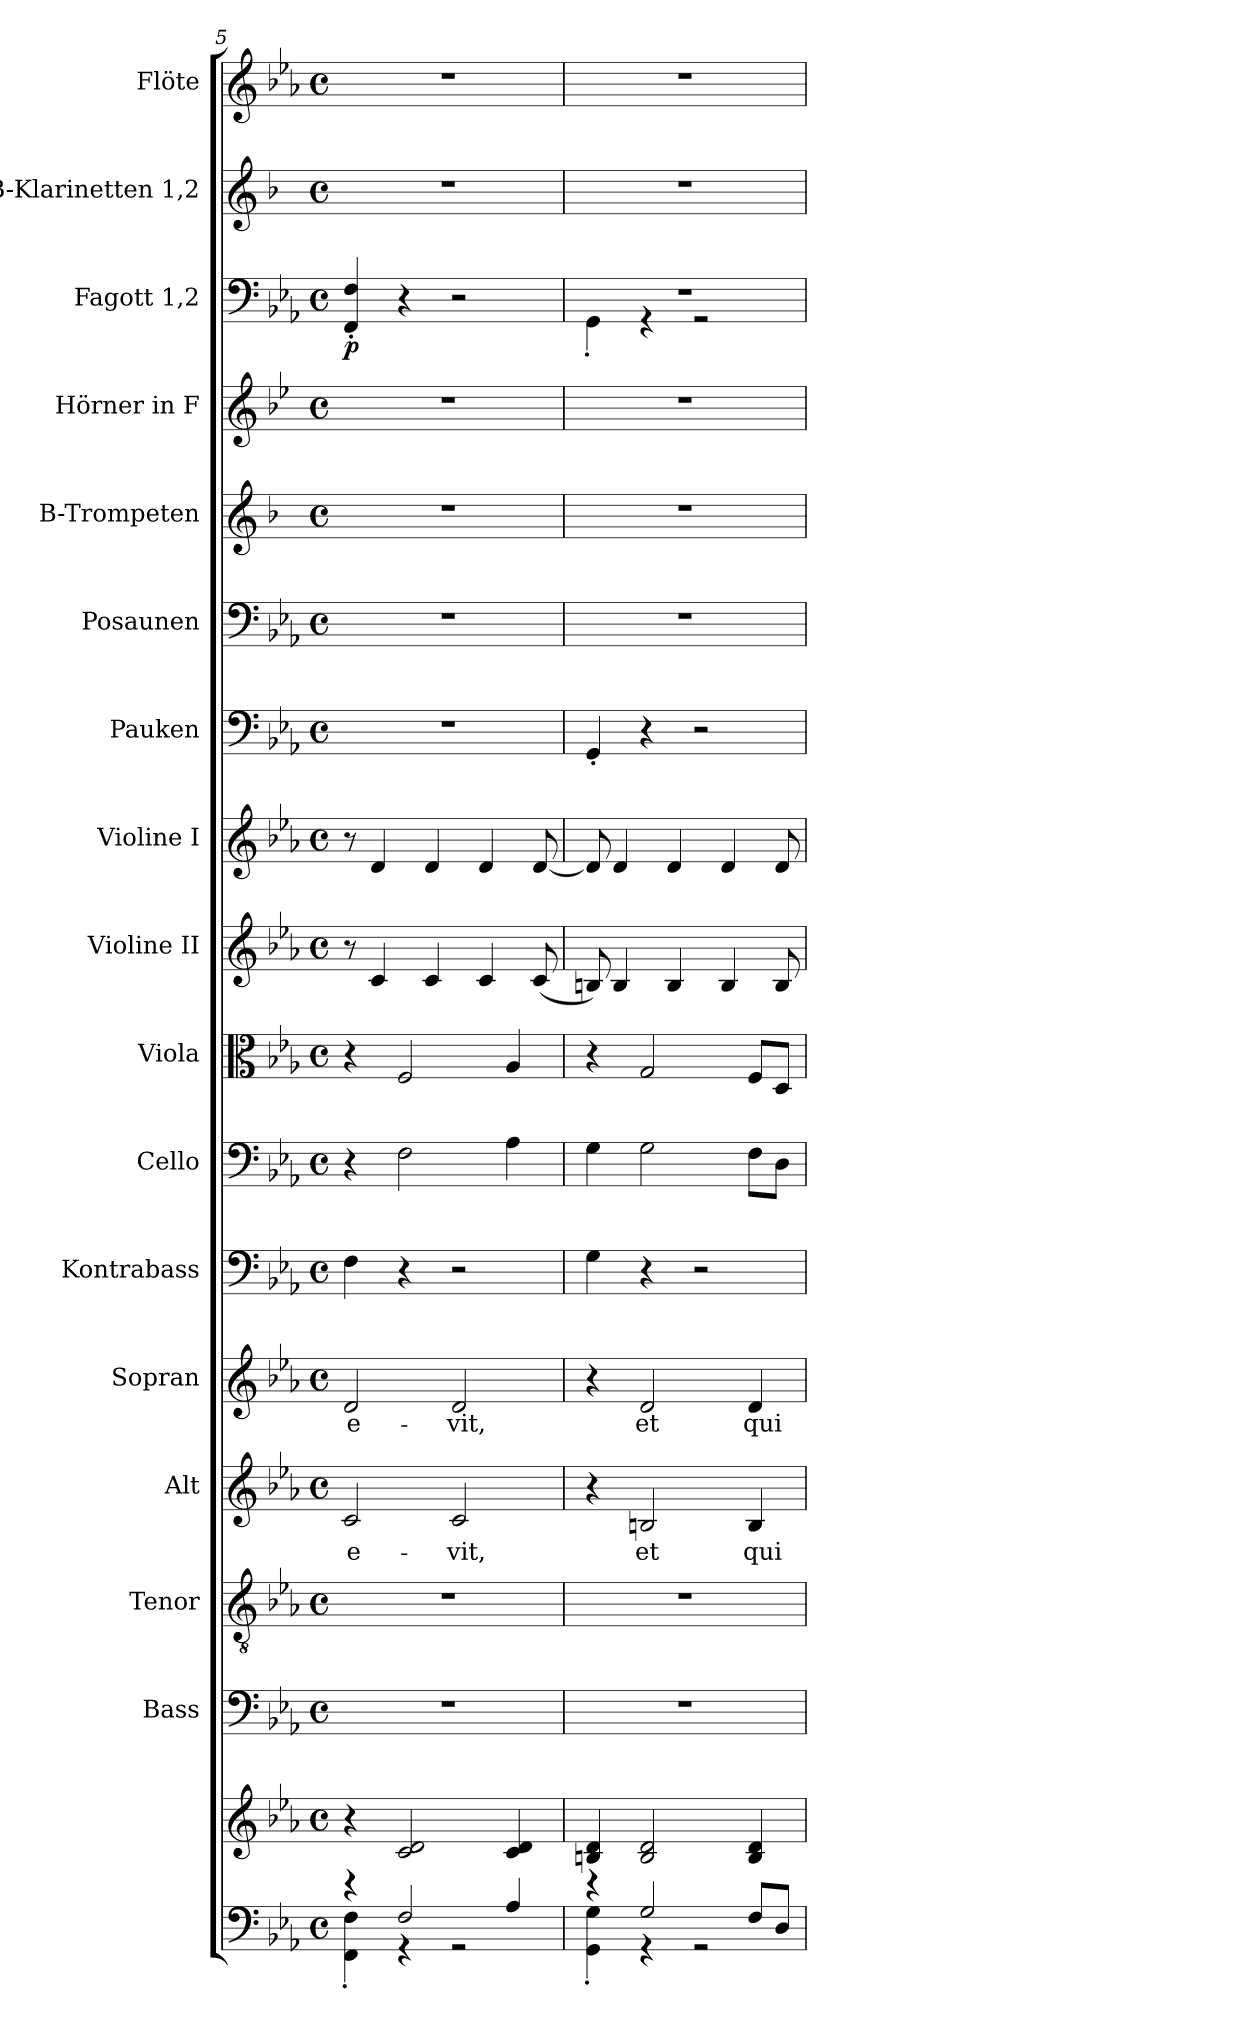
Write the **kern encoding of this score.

**kern	**kern	**kern	**kern	**kern	**text	**kern	**text	**kern	**kern	**kern	**kern	**kern	**kern	**kern	**kern	**kern	**kern	**dynam	**kern	**kern
*part17	*part17	*part16	*part15	*part14	*part14	*part13	*part13	*part12	*part11	*part10	*part9	*part8	*part7	*part6	*part5	*part4	*part3	*part3	*part2	*part1
*staff18	*staff17	*staff16	*staff15	*staff14	*staff14	*staff13	*staff13	*staff12	*staff11	*staff10	*staff9	*staff8	*staff7	*staff6	*staff5	*staff4	*staff3	*staff3	*staff2	*staff1
*	*	*I"Bass	*I"Tenor	*I"Alt	*	*I"Sopran	*	*I"Kontrabass	*I"Cello	*I"Viola	*I"Violine II	*I"Violine I	*I"Pauken	*I"Posaunen	*I"B-Trompeten	*I"Hörner in F	*I"Fagott 1,2	*	*I"B-Klarinetten 1,2	*I"Flöte
*	*	*I'B.	*I'T.	*I'A.	*	*I'S.	*	*I'Kb.	*	*I'Vla.	*I'Vl. II	*I'Vl. I	*I'Pk.	*I'Pos.	*I'B Trp.	*	*I'Fg.	*	*I'Kl.	*I'Fl.
*clefF4	*clefG2	*clefF4	*clefGv2	*clefG2	*	*clefG2	*	*clefF4	*clefF4	*clefC3	*clefG2	*clefG2	*clefF4	*clefF4	*clefG2	*clefG2	*clefF4	*	*clefG2	*clefG2
*	*	*	*	*	*	*	*	*ITrd7c12	*	*	*	*	*	*	*ITrd1c2	*ITrd4c7	*	*	*ITrd1c2	*
*k[b-e-a-]	*k[b-e-a-]	*k[b-e-a-]	*k[b-e-a-]	*k[b-e-a-]	*	*k[b-e-a-]	*	*k[b-e-a-]	*k[b-e-a-]	*k[b-e-a-]	*k[b-e-a-]	*k[b-e-a-]	*k[b-e-a-]	*k[b-e-a-]	*k[b-e-a-]	*k[b-e-a-]	*k[b-e-a-]	*	*k[b-e-a-]	*k[b-e-a-]
*E-:	*E-:	*E-:	*E-:	*E-:	*	*E-:	*	*E-:	*E-:	*E-:	*E-:	*E-:	*E-:	*E-:	*E-:	*E-:	*E-:	*	*E-:	*E-:
*M4/4	*M4/4	*M4/4	*M4/4	*M4/4	*	*M4/4	*	*M4/4	*M4/4	*M4/4	*M4/4	*M4/4	*M4/4	*M4/4	*M4/4	*M4/4	*M4/4	*	*M4/4	*M4/4
*met(c)	*met(c)	*met(c)	*met(c)	*met(c)	*	*met(c)	*	*met(c)	*met(c)	*met(c)	*met(c)	*met(c)	*met(c)	*met(c)	*met(c)	*met(c)	*met(c)	*	*met(c)	*met(c)
=5	=5	=5	=5	=5	=5	=5	=5	=5	=5	=5	=5	=5	=5	=5	=5	=5	=5	=5	=5	=5
*^	*	*	*	*	*	*	*	*	*	*	*	*	*	*	*	*	*	*	*	*
!	!	!	!	!	!	!LO:LY:b	!	!LO:LY:b	!	!	!	!	!	!	!	!	!	!	!LO:DY:b	!	!
4rd	4FF\'> 4F\'>	4r	1r	1r	2c/	-e-	2d/	-e-	4FF\	4r	4r	8r	8r	1r	1r	1r	1r	4FF/'< 4F/'<	p	1r	1r
.	.	.	.	.	.	.	.	.	.	.	.	4c/	4d/	.	.	.	.	.	.	.	.
2F/	4rGG	2c/ 2d/	.	.	.	.	.	.	4r	2F\	2F/	.	.	.	.	.	.	4r	.	.	.
.	.	.	.	.	.	.	.	.	.	.	.	4c/	4d/	.	.	.	.	.	.	.	.
!	!	!	!	!	!	!LO:LY:b	!	!LO:LY:b	!	!	!	!	!	!	!	!	!	!	!	!	!
.	2rGG	.	.	.	2c/	-vit,	2d/	-vit,	2r	.	.	.	.	.	.	.	.	2r	.	.	.
.	.	.	.	.	.	.	.	.	.	.	.	4c/	4d/	.	.	.	.	.	.	.	.
4A-/	.	4c/ 4d/	.	.	.	.	.	.	.	4A-\	4A-/	.	.	.	.	.	.	.	.	.	.
.	.	.	.	.	.	.	.	.	.	.	.	(<8c/	[8d/	.	.	.	.	.	.	.	.
=6	=6	=6	=6	=6	=6	=6	=6	=6	=6	=6	=6	=6	=6	=6	=6	=6	=6	=6	=6	=6	=6
*	*	*	*	*	*	*	*	*	*	*	*	*	*	*	*	*	*	*^	*	*	*
4re	4GG\'> 4G\'>	4Bn/ 4d/	1r	1r	4r	.	4r	.	4GG\	4G\	4r	8Bn/)	8d/]	4GG'</	1r	1r	1r	1r	4GG'>\	.	1r	1r
.	.	.	.	.	.	.	.	.	.	.	.	4B/	4d/	.	.	.	.	.	.	.	.	.
!	!	!	!	!	!	!LO:LY:b	!	!LO:LY:b	!	!	!	!	!	!	!	!	!	!	!	!	!	!
2G/	4rGG	2B/ 2d/	.	.	2Bn/	et	2d/	et	4r	2G\	2G/	.	.	4r	.	.	.	.	4rGG	.	.	.
.	.	.	.	.	.	.	.	.	.	.	.	4B/	4d/	.	.	.	.	.	.	.	.	.
.	2rGG	.	.	.	.	.	.	.	2r	.	.	.	.	2r	.	.	.	.	2rGG	.	.	.
.	.	.	.	.	.	.	.	.	.	.	.	4B/	4d/	.	.	.	.	.	.	.	.	.
!	!	!	!	!	!	!LO:LY:b	!	!LO:LY:b	!	!	!	!	!	!	!	!	!	!	!	!	!	!
8F/L	.	4B/ 4d/	.	.	4B/	qui-	4d/	qui-	.	8F\L	8F/L	.	.	.	.	.	.	.	.	.	.	.
8D/J	.	.	.	.	.	.	.	.	.	8D\J	8D/J	8B/	8d/	.	.	.	.	.	.	.	.	.
*v	*v	*	*	*	*	*	*	*	*	*	*	*	*	*	*	*	*	*v	*v	*	*	*
=	=	=	=	=	=	=	=	=	=	=	=	=	=	=	=	=	=	=	=	=
*-	*-	*-	*-	*-	*-	*-	*-	*-	*-	*-	*-	*-	*-	*-	*-	*-	*-	*-	*-	*-
